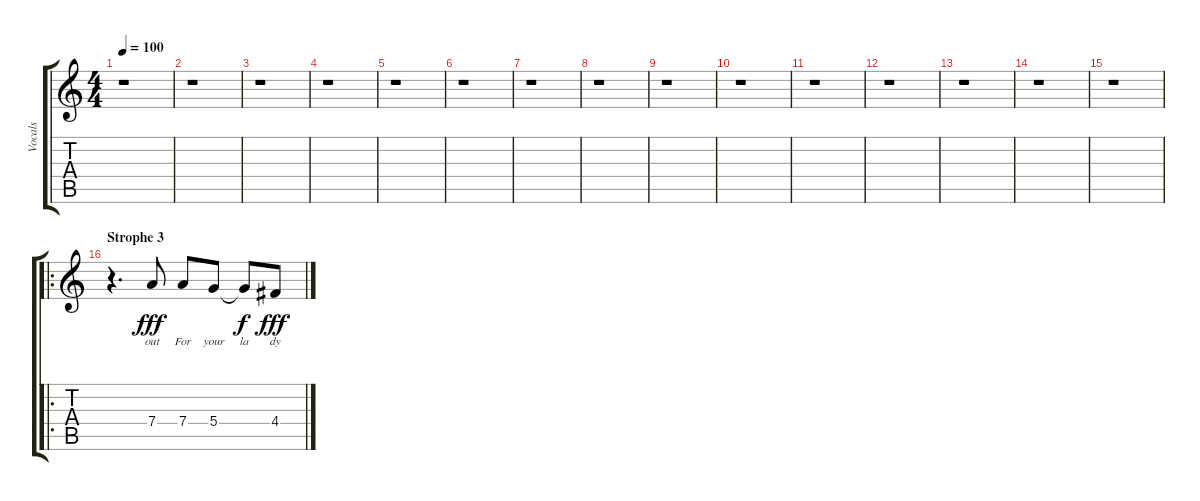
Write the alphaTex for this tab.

\track ("Vocals" "Vocals") {instrument acousticguitarsteel}
\staff {score tabs}
\tuning (E4 B3 G3 D3 A2 E2) {hide}
\ts (4 4)
\tempo 100
\clef g2
\ks c
r.1{dy fff} |
r.1 |
r.1 |
r.1 |
r.1 |
r.1 |
r.1 |
r.1 |
r.1 |
r.1 |
r.1 |
r.1 |
r.1 |
r.1 |
r.1 |
\ro
\section ("" "Strophe 3")
r.4{d} 7.4.8{lyrics (0 "out") lyrics (1 "") lyrics (2 "") lyrics (3 "") lyrics (4 "")} 7.4.8{lyrics (0 "For") lyrics (1 "") lyrics (2 "") lyrics (3 "") lyrics (4 "")} 5.4.8{lyrics (0 "your") lyrics (1 "") lyrics (2 "") lyrics (3 "") lyrics (4 "")} 5.4{t}.8{lyrics (0 "la") lyrics (1 "") lyrics (2 "") lyrics (3 "") lyrics (4 "") dy f} 4.4.8{lyrics (0 "dy") lyrics (1 "") lyrics (2 "") lyrics (3 "") lyrics (4 "") dy fff}
